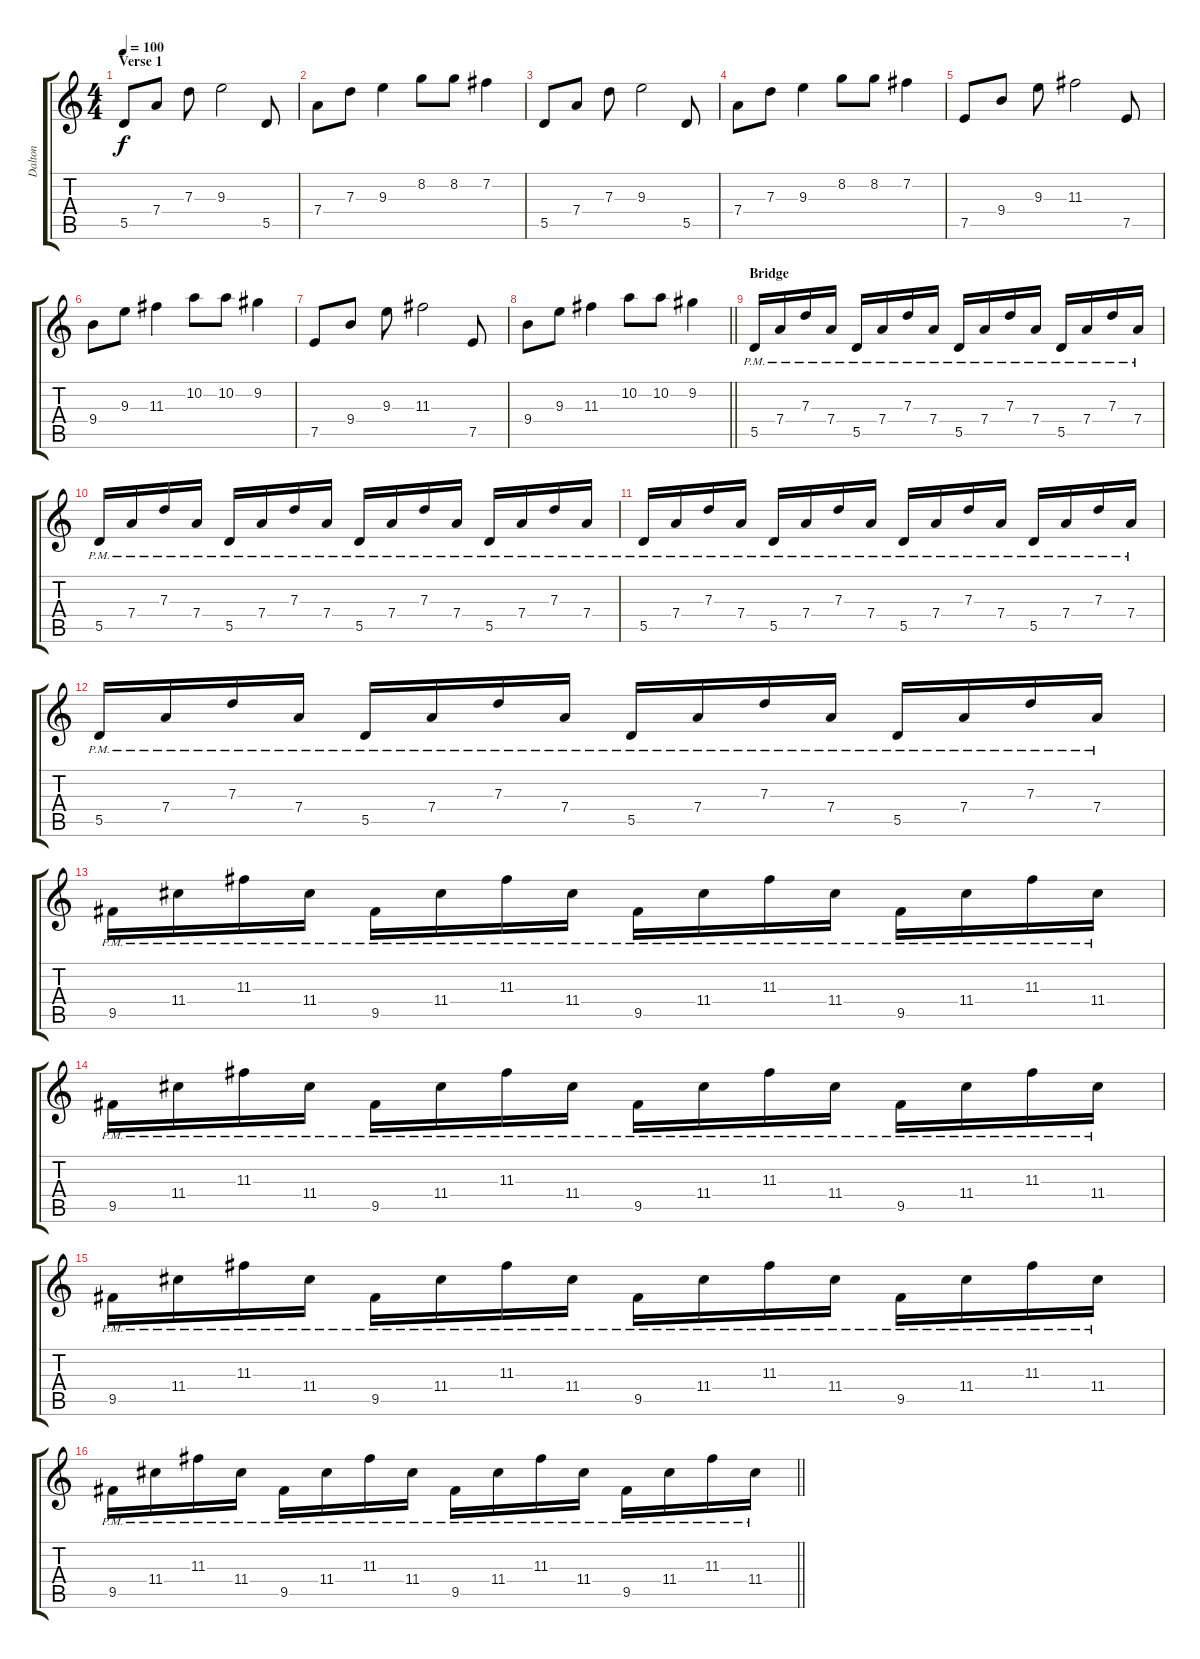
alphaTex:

\track ("Dalton" "Dalton") {instrument acousticguitarsteel}
\staff {score tabs}
\tuning (E4 B3 G3 D3 A2 E2) {hide}
\ts (4 4)
\section ("" "Verse 1")
\tempo 100
\clef g2
\ks c
5.5.8{dy f} 7.4.8 7.3.8 9.3.2 5.5.8 |
7.4.8 7.3.8 9.3.4 8.2.8 8.2.8 7.2.4 |
5.5.8 7.4.8 7.3.8 9.3.2 5.5.8 |
7.4.8 7.3.8 9.3.4 8.2.8 8.2.8 7.2.4 |
7.5.8 9.4.8 9.3.8 11.3.2 7.5.8 |
9.4.8 9.3.8 11.3.4 10.2.8 10.2.8 9.2.4 |
7.5.8 9.4.8 9.3.8 11.3.2 7.5.8 |
\barLineRight lightlight
9.4.8 9.3.8 11.3.4 10.2.8 10.2.8 9.2.4 |
\section ("" "Bridge")
5.5{pm}.16 7.4{pm}.16 7.3{pm}.16 7.4{pm}.16 5.5{pm}.16 7.4{pm}.16 7.3{pm}.16 7.4{pm}.16 5.5{pm}.16 7.4{pm}.16 7.3{pm}.16 7.4{pm}.16 5.5{pm}.16 7.4{pm}.16 7.3{pm}.16 7.4{pm}.16 |
5.5{pm}.16 7.4{pm}.16 7.3{pm}.16 7.4{pm}.16 5.5{pm}.16 7.4{pm}.16 7.3{pm}.16 7.4{pm}.16 5.5{pm}.16 7.4{pm}.16 7.3{pm}.16 7.4{pm}.16 5.5{pm}.16 7.4{pm}.16 7.3{pm}.16 7.4{pm}.16 |
5.5{pm}.16 7.4{pm}.16 7.3{pm}.16 7.4{pm}.16 5.5{pm}.16 7.4{pm}.16 7.3{pm}.16 7.4{pm}.16 5.5{pm}.16 7.4{pm}.16 7.3{pm}.16 7.4{pm}.16 5.5{pm}.16 7.4{pm}.16 7.3{pm}.16 7.4{pm}.16 |
5.5{pm}.16 7.4{pm}.16 7.3{pm}.16 7.4{pm}.16 5.5{pm}.16 7.4{pm}.16 7.3{pm}.16 7.4{pm}.16 5.5{pm}.16 7.4{pm}.16 7.3{pm}.16 7.4{pm}.16 5.5{pm}.16 7.4{pm}.16 7.3{pm}.16 7.4{pm}.16 |
9.5{pm}.16 11.4{pm}.16 11.3{pm}.16 11.4{pm}.16 9.5{pm}.16 11.4{pm}.16 11.3{pm}.16 11.4{pm}.16 9.5{pm}.16 11.4{pm}.16 11.3{pm}.16 11.4{pm}.16 9.5{pm}.16 11.4{pm}.16 11.3{pm}.16 11.4{pm}.16 |
9.5{pm}.16 11.4{pm}.16 11.3{pm}.16 11.4{pm}.16 9.5{pm}.16 11.4{pm}.16 11.3{pm}.16 11.4{pm}.16 9.5{pm}.16 11.4{pm}.16 11.3{pm}.16 11.4{pm}.16 9.5{pm}.16 11.4{pm}.16 11.3{pm}.16 11.4{pm}.16 |
9.5{pm}.16 11.4{pm}.16 11.3{pm}.16 11.4{pm}.16 9.5{pm}.16 11.4{pm}.16 11.3{pm}.16 11.4{pm}.16 9.5{pm}.16 11.4{pm}.16 11.3{pm}.16 11.4{pm}.16 9.5{pm}.16 11.4{pm}.16 11.3{pm}.16 11.4{pm}.16 |
\barLineRight lightlight
9.5{pm}.16 11.4{pm}.16 11.3{pm}.16 11.4{pm}.16 9.5{pm}.16 11.4{pm}.16 11.3{pm}.16 11.4{pm}.16 9.5{pm}.16 11.4{pm}.16 11.3{pm}.16 11.4{pm}.16 9.5{pm}.16 11.4{pm}.16 11.3{pm}.16 11.4{pm}.16
